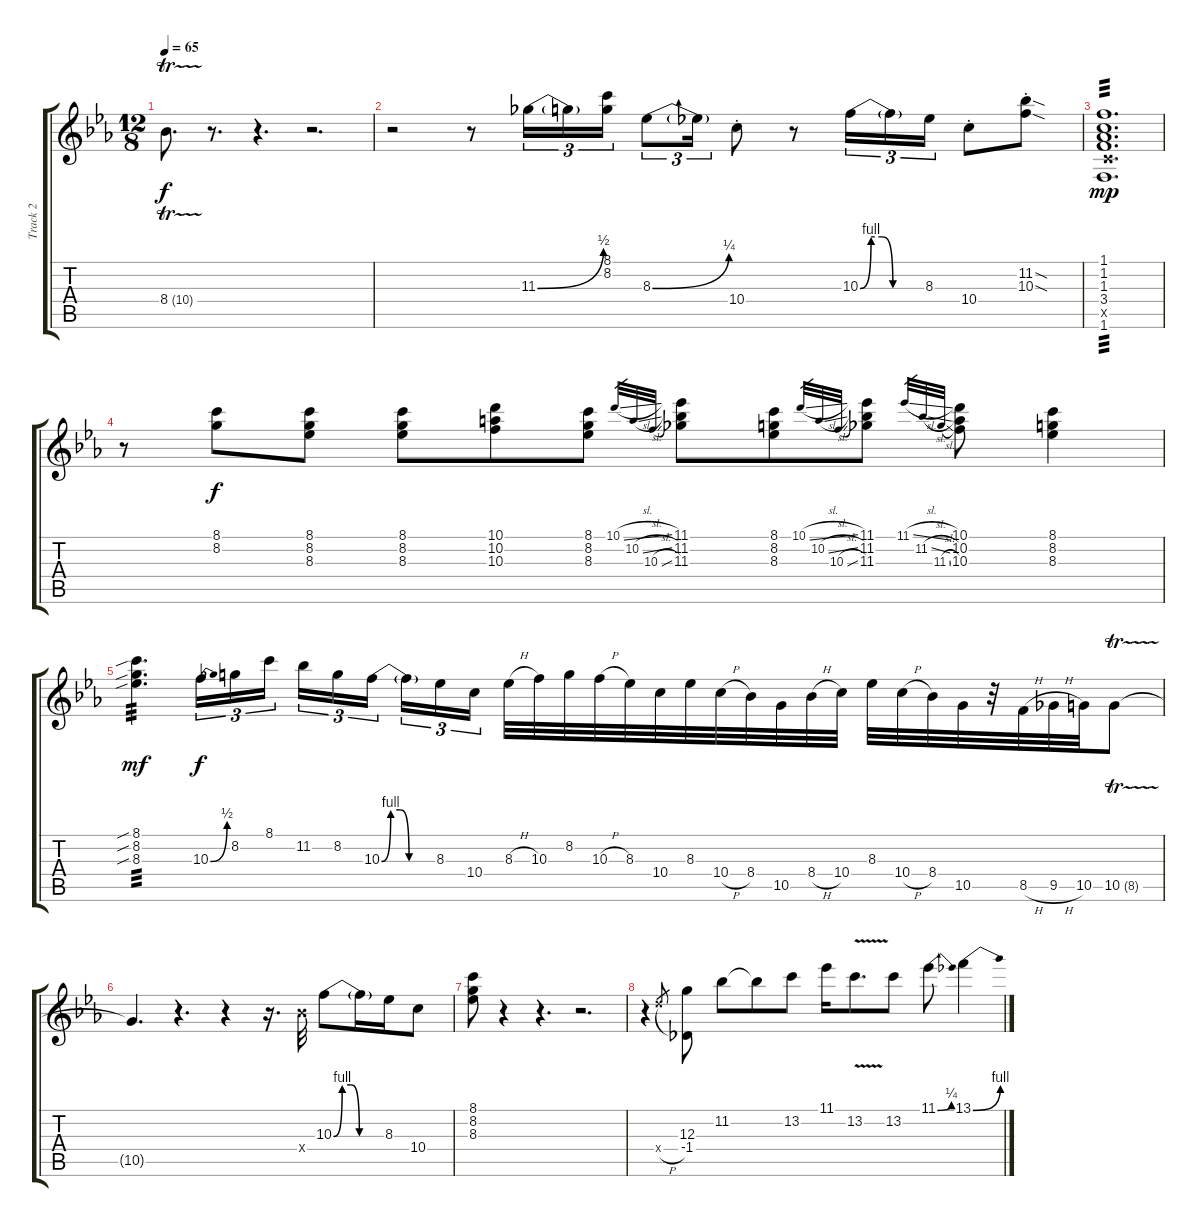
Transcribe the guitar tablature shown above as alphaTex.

\track ("Track 2" "Track 2") {instrument electricguitarjazz}
\staff {score tabs}
\tuning (E4 B3 G3 D3 A2 E2) {hide}
\ts (12 8)
\tempo 65
\clef g2
\ks cminor
8.4{tr (10 64)}.8{d dy f} r.8{d} r.4{d} r.2{d} |
r.2 r.8 11.3{be (bend 0 0 60 2)}.16{tu (3 2)} 11.3{t}.16{tu (3 2)} (8.1 8.2).16{tu (3 2)} 8.3{be (bend 0 0 60 1)}.8{tu (3 2)} 8.3{t}.16{tu (3 2)} 10.4{st}.8 r.8 10.3{be (custom 0 0 10 4 20 4 30 0 60 0)}.16{tu (3 2)} 10.3{t}.16{tu (3 2)} 8.3.16{tu (3 2)} 10.4{st}.8 (11.2{sod st} 10.3{sod st}).8 |
(1.1 1.2 1.3 3.4 3.5{x} 1.6).1{d tp 3 dy mp} |
r.8 (8.1 8.2).8{dy f} (8.1 8.2 8.3).8 (8.1 8.2 8.3).8 (10.1 10.2 10.3).8 (8.1 8.2 8.3).8 10.1{sl}.32{gr} 10.2{sl}.32{gr} 10.3{sl}.32{gr} (11.1 11.2 11.3).8 (8.1 8.2 8.3).8 10.1{sl}.32{gr} 10.2{sl}.32{gr} 10.3{sl}.32{gr} (11.1 11.2 11.3).8 11.1{sl}.32{gr} 11.2{sl}.32{gr} 11.3{sl}.32{gr} (10.1 10.2 10.3).8 (8.1 8.2 8.3).4 |
(8.1{sib} 8.2{sib} 8.3{sib}).4{d tp 3 dy mf} 10.3{be (bend 0 0 60 2)}.16{tu (3 2) dy f} 8.2.16{tu (3 2)} 8.1.16{tu (3 2) beam splitsecondary} 11.2.16{tu (3 2)} 8.2.16{tu (3 2)} 10.3{be (custom 0 0 10 4 20 4 30 0 60 0)}.16{tu (3 2) beam splitsecondary} 10.3{t}.16{tu (3 2)} 8.3.16{tu (3 2)} 10.4.16{tu (3 2)} 8.3{h}.32 10.3.32 8.2.32 10.3{h}.32 8.3.32 10.4.32 8.3.32 10.4{h}.32 8.4.32 10.5.32 8.4{h}.32 10.4.32 8.3.32 10.4{h}.32 8.4.32 10.5.32 r.32 8.5{h}.32 9.5{h}.32 10.5.32 10.5{tr (8 64)}.8 |
10.5{t}.4{d} r.4{d} r.4 r.16{d} 8.4{x}.32 10.3{be (custom 0 0 10 4 20 4 30 0 60 0)}.8 10.3{t}.16 8.3.16 10.4.8 |
(8.1 8.2 8.3).8 r.4 r.4{d} r.2{d} |
r.4 12.4{h x}.8{gr} (12.3 -1.4).8 11.2.8 11.2{t}.8 13.2.8 11.1.16 13.2{v}.8{d} 13.2.8 11.1{be (bend 0 0 60 1)}.8 13.1{be (bend 0 0 60 4)}.4
